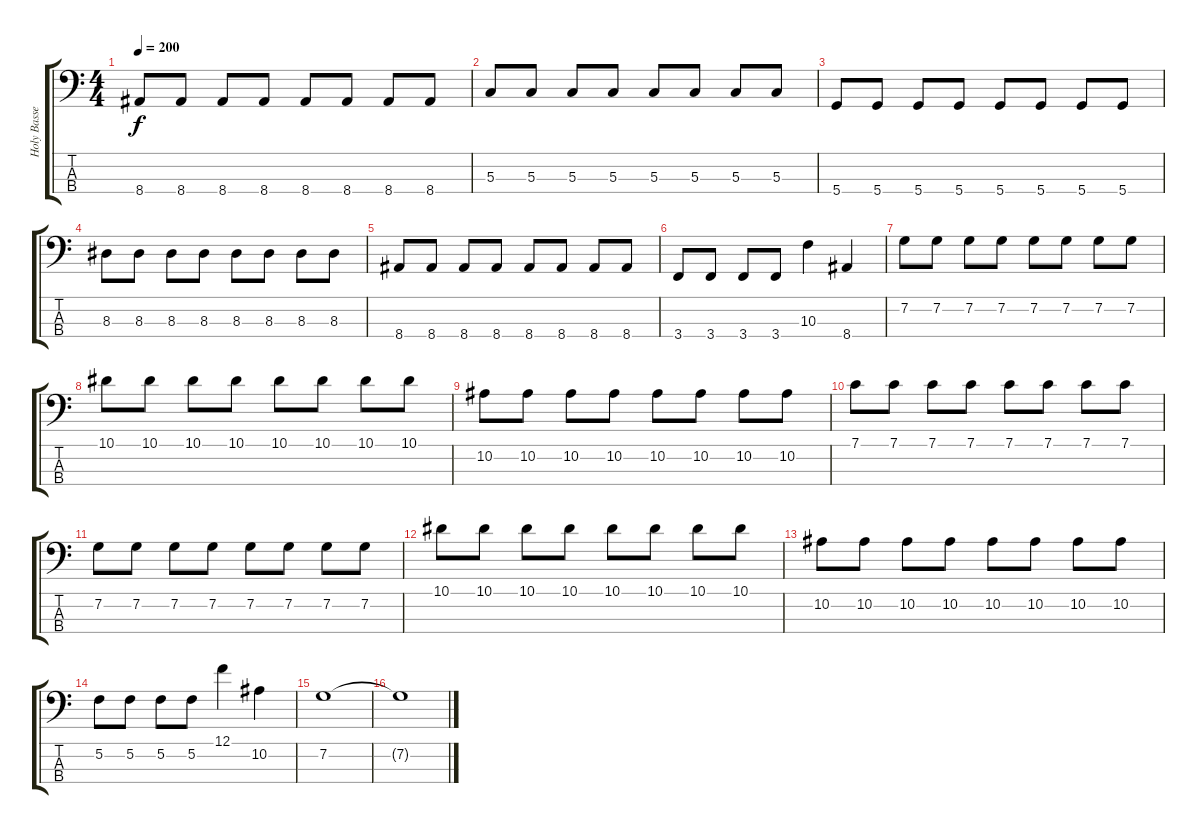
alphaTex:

\track ("Holy Basse" "Holy Basse") {instrument electricbassfinger}
\staff {score tabs}
\tuning (F2 C2 G1 D1) {hide}
\ts (4 4)
\tempo 200
\clef f4
\ks c
8.4.8{dy f} 8.4.8 8.4.8 8.4.8 8.4.8 8.4.8 8.4.8 8.4.8 |
5.3.8 5.3.8 5.3.8 5.3.8 5.3.8 5.3.8 5.3.8 5.3.8 |
5.4.8 5.4.8 5.4.8 5.4.8 5.4.8 5.4.8 5.4.8 5.4.8 |
8.3.8 8.3.8 8.3.8 8.3.8 8.3.8 8.3.8 8.3.8 8.3.8 |
8.4.8 8.4.8 8.4.8 8.4.8 8.4.8 8.4.8 8.4.8 8.4.8 |
3.4.8 3.4.8 3.4.8 3.4.8 10.3.4 8.4.4 |
7.2.8 7.2.8 7.2.8 7.2.8 7.2.8 7.2.8 7.2.8 7.2.8 |
10.1.8 10.1.8 10.1.8 10.1.8 10.1.8 10.1.8 10.1.8 10.1.8 |
10.2.8 10.2.8 10.2.8 10.2.8 10.2.8 10.2.8 10.2.8 10.2.8 |
7.1.8 7.1.8 7.1.8 7.1.8 7.1.8 7.1.8 7.1.8 7.1.8 |
7.2.8 7.2.8 7.2.8 7.2.8 7.2.8 7.2.8 7.2.8 7.2.8 |
10.1.8 10.1.8 10.1.8 10.1.8 10.1.8 10.1.8 10.1.8 10.1.8 |
10.2.8 10.2.8 10.2.8 10.2.8 10.2.8 10.2.8 10.2.8 10.2.8 |
5.2.8 5.2.8 5.2.8 5.2.8 12.1.4 10.2.4 |
7.2.1 |
7.2{t}.1
